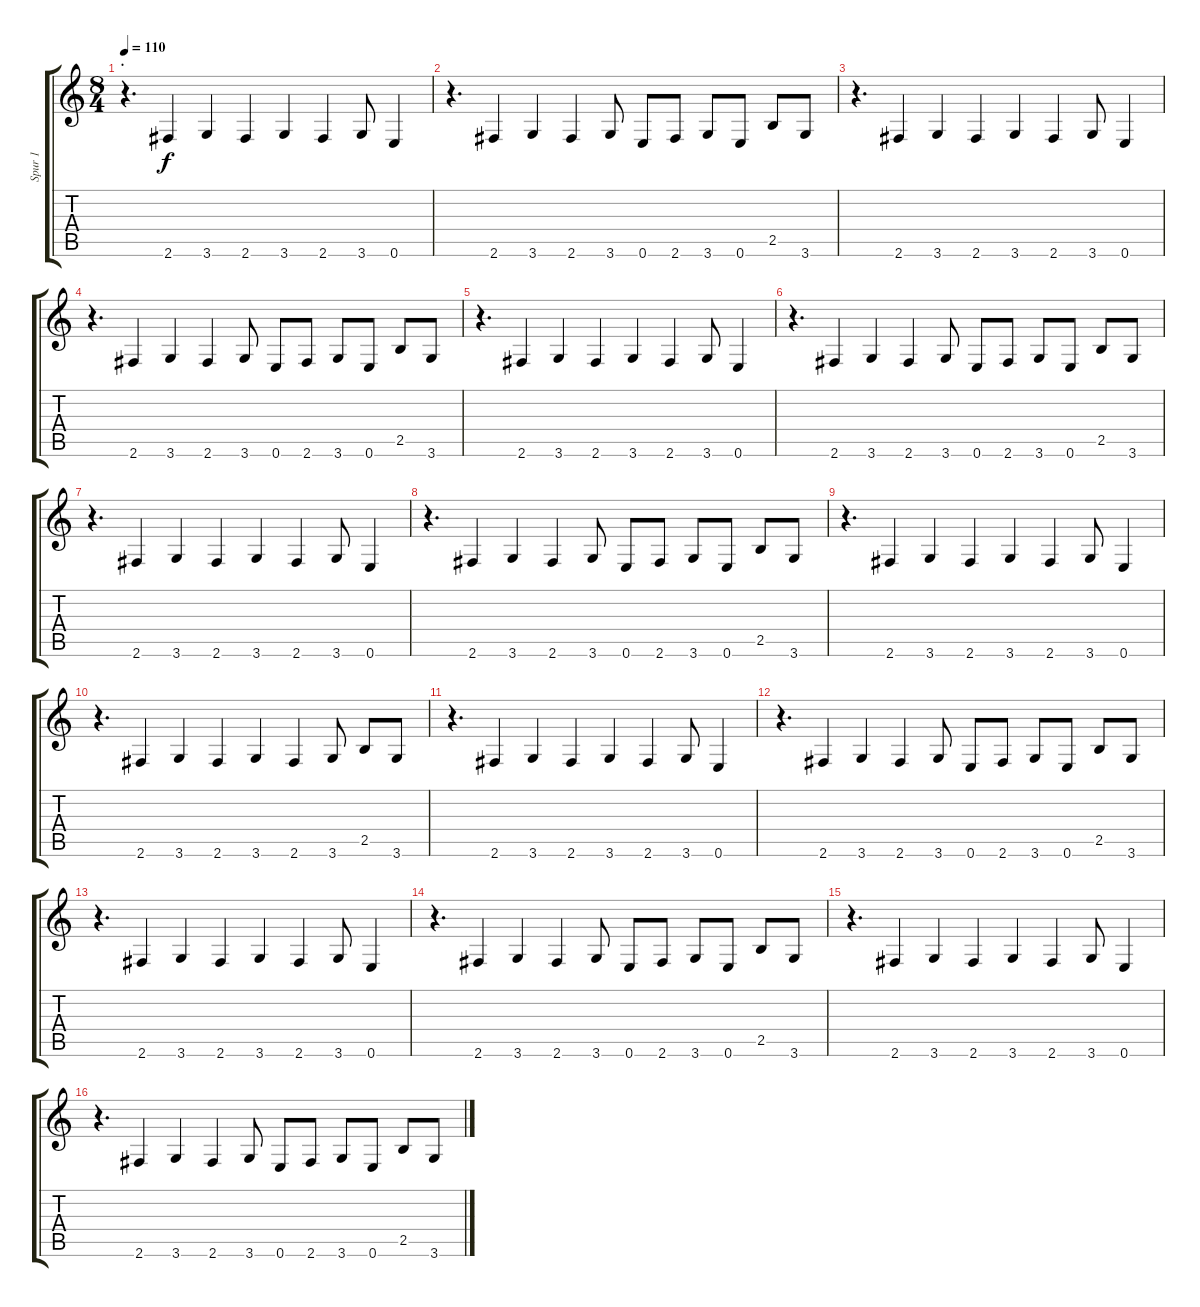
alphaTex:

\track ("Spur 1" "Spur 1") {instrument fretlessbass}
\staff {score tabs}
\tuning (E4 B3 G3 D3 A2 E2) {hide}
\ts (8 4)
\section ("" ".")
\tempo 110
\clef g2
\ks c
r.4{d dy f} 2.6.4 3.6.4 2.6.4 3.6.4 2.6.4 3.6.8 0.6.4 |
r.4{d} 2.6.4 3.6.4 2.6.4 3.6.8 0.6.8 2.6.8 3.6.8 0.6.8 2.5.8 3.6.8 |
r.4{d} 2.6.4 3.6.4 2.6.4 3.6.4 2.6.4 3.6.8 0.6.4 |
r.4{d} 2.6.4 3.6.4 2.6.4 3.6.8 0.6.8 2.6.8 3.6.8 0.6.8 2.5.8 3.6.8 |
r.4{d} 2.6.4 3.6.4 2.6.4 3.6.4 2.6.4 3.6.8 0.6.4 |
r.4{d} 2.6.4 3.6.4 2.6.4 3.6.8 0.6.8 2.6.8 3.6.8 0.6.8 2.5.8 3.6.8 |
r.4{d} 2.6.4 3.6.4 2.6.4 3.6.4 2.6.4 3.6.8 0.6.4 |
r.4{d} 2.6.4 3.6.4 2.6.4 3.6.8 0.6.8 2.6.8 3.6.8 0.6.8 2.5.8 3.6.8 |
r.4{d} 2.6.4 3.6.4 2.6.4 3.6.4 2.6.4 3.6.8 0.6.4 |
r.4{d} 2.6.4 3.6.4 2.6.4 3.6.4 2.6.4 3.6.8 2.5.8 3.6.8 |
r.4{d} 2.6.4 3.6.4 2.6.4 3.6.4 2.6.4 3.6.8 0.6.4 |
r.4{d} 2.6.4 3.6.4 2.6.4 3.6.8 0.6.8 2.6.8 3.6.8 0.6.8 2.5.8 3.6.8 |
r.4{d} 2.6.4 3.6.4 2.6.4 3.6.4 2.6.4 3.6.8 0.6.4 |
r.4{d} 2.6.4 3.6.4 2.6.4 3.6.8 0.6.8 2.6.8 3.6.8 0.6.8 2.5.8 3.6.8 |
r.4{d} 2.6.4 3.6.4 2.6.4 3.6.4 2.6.4 3.6.8 0.6.4 |
r.4{d} 2.6.4 3.6.4 2.6.4 3.6.8 0.6.8 2.6.8 3.6.8 0.6.8 2.5.8 3.6.8
